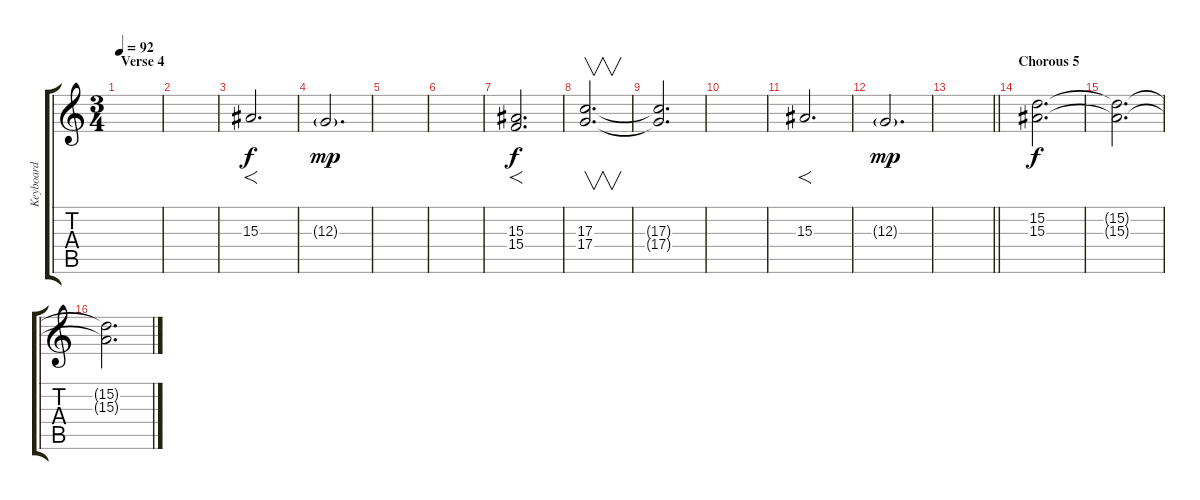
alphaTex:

\track ("Keyboard" "Keyboard") {instrument stringensemble1}
\staff {score tabs}
\tuning (E4 B3 G3 D3 A2 E2) {hide}
\ts (3 4)
\section ("" "Verse 4")
\tempo 92
\clef g2
\ks c
|
|
15.3.2{f d volume 14} |
12.3{g}.2{d dy mp volume 2} |
|
|
(15.3 15.4).2{f d dy f volume 14} |
(17.3 17.4).2{v d volume 0} |
(17.3{t} 17.4{t}).2{d} |
|
15.3.2{f d volume 14} |
12.3{g}.2{d dy mp volume 2} |
\barLineRight lightlight
|
\section ("" "Chorous 5")
(15.2 15.3).2{d dy f volume 12} |
(15.2{t} 15.3{t}).2{d} |
(15.2{t} 15.3{t}).2{d volume 0}
